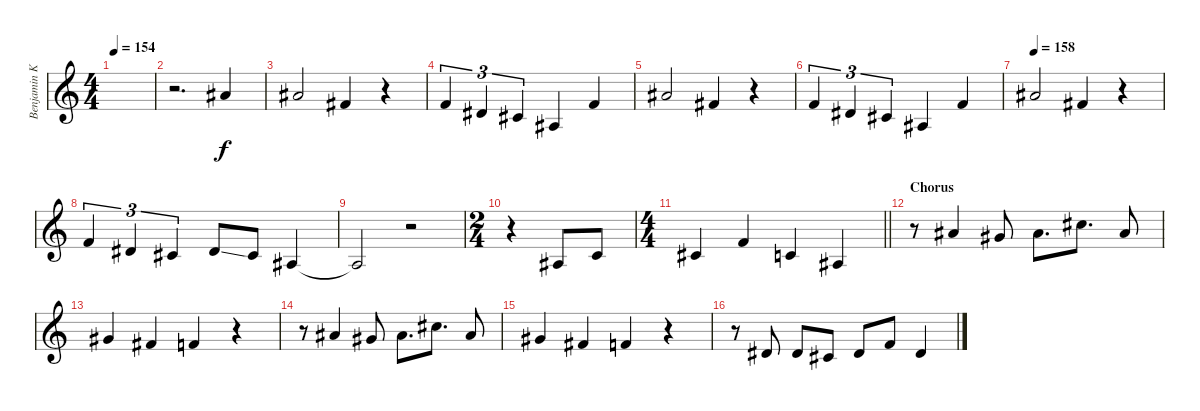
\track ("Benjamin Kowalewicz (Lead Voice)" "Benjamin K") {instrument lead2sawtooth}
\staff {score}
\tuning (E4 B3 G3 D3 A2 E2) {hide}
\ts (4 4)
\tempo 154
\clef g2
\ks c
|
r.2{d} 6.1.4 |
6.1.2 7.2.4 r.4 |
6.2.4{tu (3 2)} 4.2.4{tu (3 2)} 6.3.4{tu (3 2)} 3.3.4 1.1.4 |
6.1.2 2.1.4 r.4 |
1.1.4{tu (3 2)} 4.2.4{tu (3 2)} 2.2.4{tu (3 2)} 3.3.4 1.1.4 |
\tempo 158
6.1.2 2.1.4 r.4 |
1.1.4{tu (3 2)} 4.2.4{tu (3 2)} 2.2.4{tu (3 2)} 4.2{ss}.8 2.2.8 3.3.4 |
3.3{t}.2 r.2 |
\ts (2 4)
r.4 3.3.8 1.2.8 |
\ts (4 4)
\barLineRight lightlight
2.2.4 1.1.4 1.2.4 3.3.4 |
\section ("" "Chorus")
r.8 6.1.4 4.1.8 6.1.8{d} 9.1.8{d} 6.1.8 |
4.1.4 2.1.4 1.1.4 r.4 |
r.8 6.1.4 4.1.8 6.1.8{d} 9.1.8{d} 6.1.8 |
4.1.4 2.1.4 1.1.4 r.4 |
r.8 4.2.8 4.2.8 2.2.8 4.2.8 1.1.8 4.2.4
